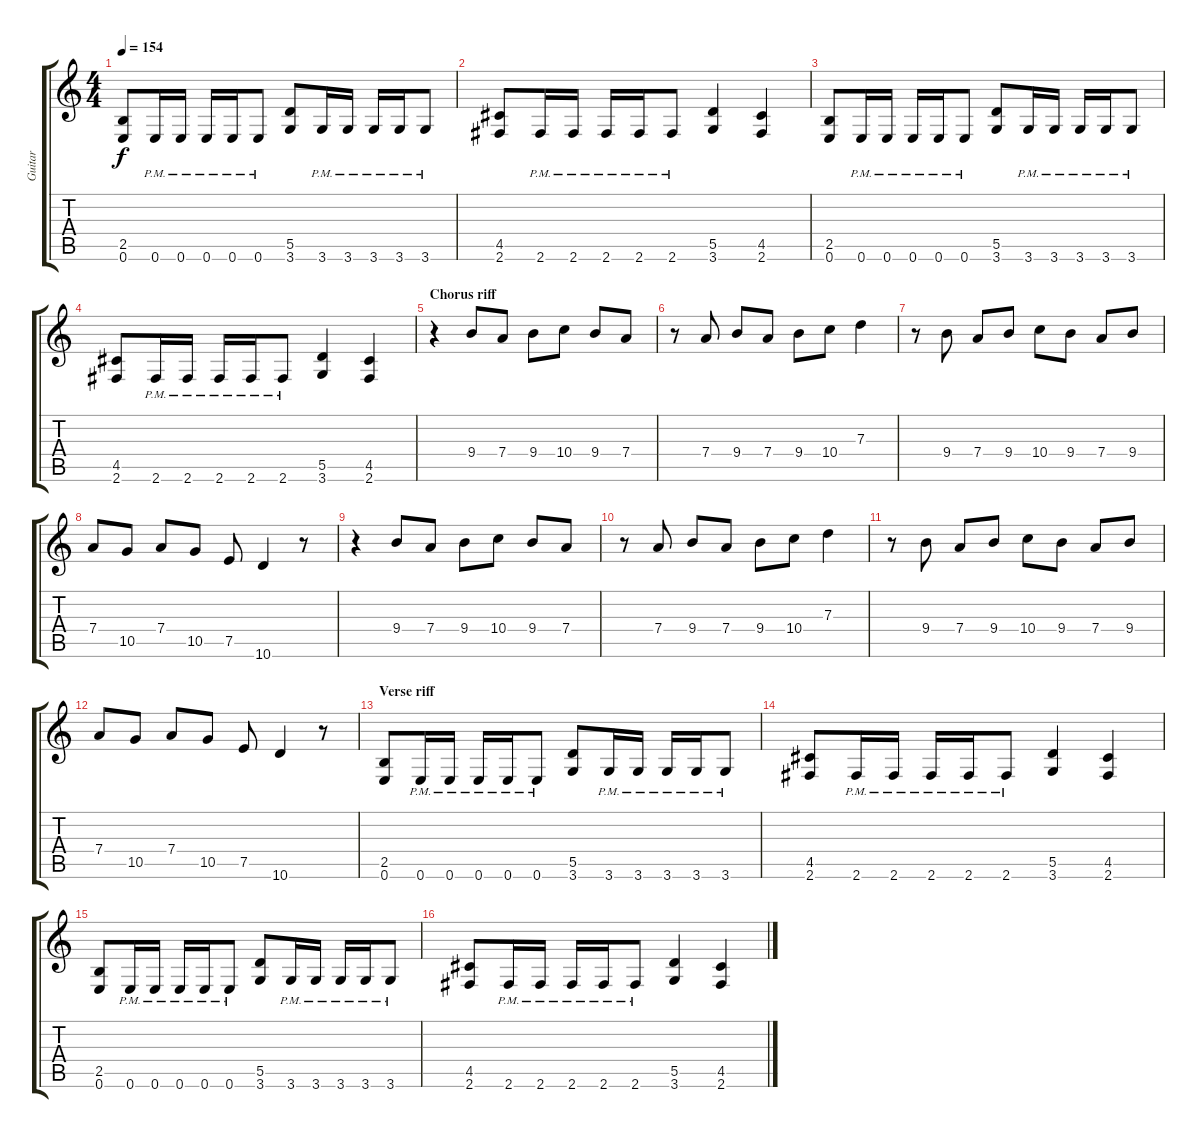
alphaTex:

\track ("Guitar" "Guitar") {instrument distortionguitar}
\staff {score tabs}
\tuning (E4 B3 G3 D3 A2 E2) {hide}
\ts (4 4)
\tempo 154
\clef g2
\ks c
(2.5 0.6).8{dy f} 0.6{pm}.16 0.6{pm}.16 0.6{pm}.16 0.6{pm}.16 0.6{pm}.8 (5.5 3.6).8 3.6{pm}.16 3.6{pm}.16 3.6{pm}.16 3.6{pm}.16 3.6{pm}.8 |
(4.5 2.6).8 2.6{pm}.16 2.6{pm}.16 2.6{pm}.16 2.6{pm}.16 2.6{pm}.8 (5.5 3.6).4 (4.5 2.6).4 |
(2.5 0.6).8 0.6{pm}.16 0.6{pm}.16 0.6{pm}.16 0.6{pm}.16 0.6{pm}.8 (5.5 3.6).8 3.6{pm}.16 3.6{pm}.16 3.6{pm}.16 3.6{pm}.16 3.6{pm}.8 |
(4.5 2.6).8 2.6{pm}.16 2.6{pm}.16 2.6{pm}.16 2.6{pm}.16 2.6{pm}.8 (5.5 3.6).4 (4.5 2.6).4 |
\section ("" "Chorus riff")
r.4 9.4.8 7.4.8 9.4.8 10.4.8 9.4.8 7.4.8 |
r.8 7.4.8 9.4.8 7.4.8 9.4.8 10.4.8 7.3.4 |
r.8 9.4.8 7.4.8 9.4.8 10.4.8 9.4.8 7.4.8 9.4.8 |
7.4.8 10.5.8 7.4.8 10.5.8 7.5.8 10.6.4 r.8 |
r.4 9.4.8 7.4.8 9.4.8 10.4.8 9.4.8 7.4.8 |
r.8 7.4.8 9.4.8 7.4.8 9.4.8 10.4.8 7.3.4 |
r.8 9.4.8 7.4.8 9.4.8 10.4.8 9.4.8 7.4.8 9.4.8 |
7.4.8 10.5.8 7.4.8 10.5.8 7.5.8 10.6.4 r.8 |
\section ("" "Verse riff")
(2.5 0.6).8 0.6{pm}.16 0.6{pm}.16 0.6{pm}.16 0.6{pm}.16 0.6{pm}.8 (5.5 3.6).8 3.6{pm}.16 3.6{pm}.16 3.6{pm}.16 3.6{pm}.16 3.6{pm}.8 |
(4.5 2.6).8 2.6{pm}.16 2.6{pm}.16 2.6{pm}.16 2.6{pm}.16 2.6{pm}.8 (5.5 3.6).4 (4.5 2.6).4 |
(2.5 0.6).8 0.6{pm}.16 0.6{pm}.16 0.6{pm}.16 0.6{pm}.16 0.6{pm}.8 (5.5 3.6).8 3.6{pm}.16 3.6{pm}.16 3.6{pm}.16 3.6{pm}.16 3.6{pm}.8 |
(4.5 2.6).8 2.6{pm}.16 2.6{pm}.16 2.6{pm}.16 2.6{pm}.16 2.6{pm}.8 (5.5 3.6).4 (4.5 2.6).4
